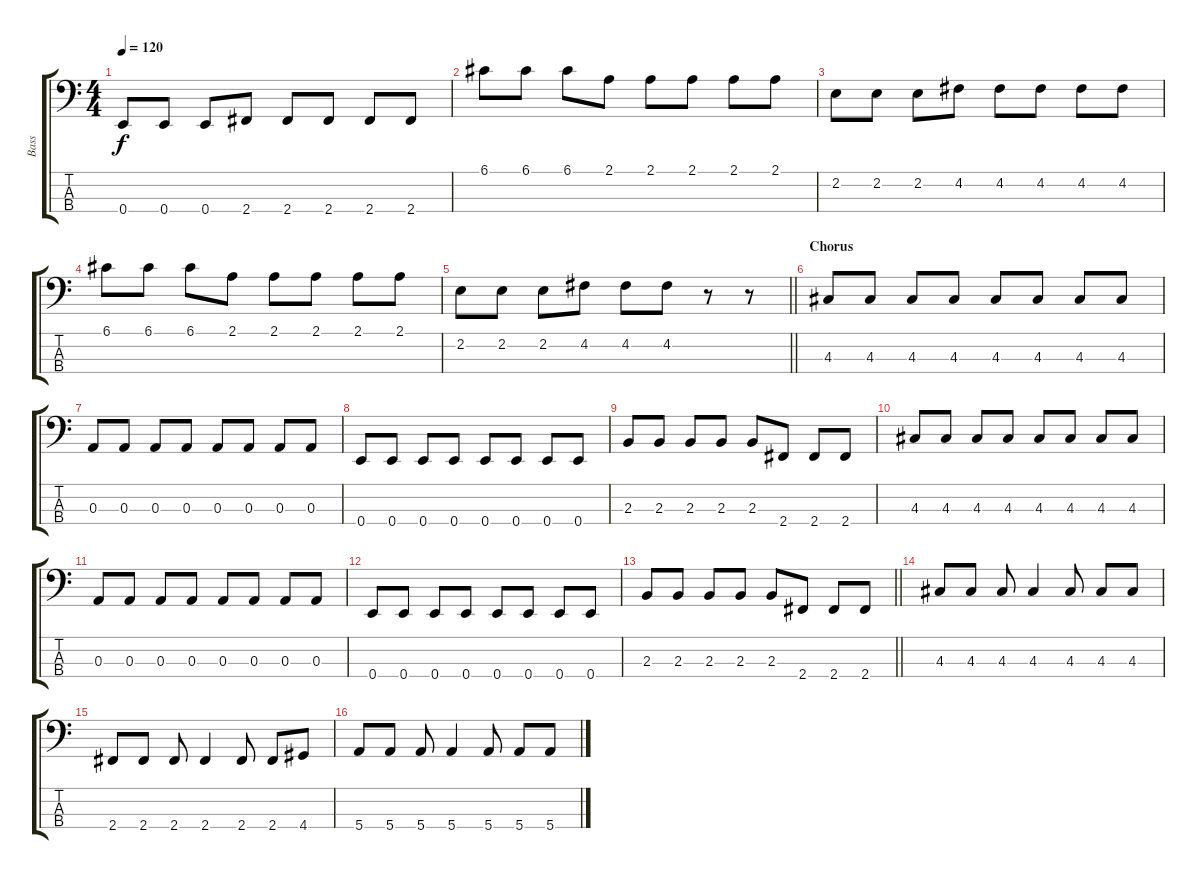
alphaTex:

\track ("Bass" "Bass") {instrument electricbassfinger}
\staff {score tabs}
\tuning (G2 D2 A1 E1) {hide}
\ts (4 4)
\tempo 120
\clef f4
\ks c
0.4.8{dy f} 0.4.8 0.4.8 2.4.8 2.4.8 2.4.8 2.4.8 2.4.8 |
6.1.8 6.1.8 6.1.8 2.1.8 2.1.8 2.1.8 2.1.8 2.1.8 |
2.2.8 2.2.8 2.2.8 4.2.8 4.2.8 4.2.8 4.2.8 4.2.8 |
6.1.8 6.1.8 6.1.8 2.1.8 2.1.8 2.1.8 2.1.8 2.1.8 |
\barLineRight lightlight
2.2.8 2.2.8 2.2.8 4.2.8 4.2.8 4.2.8 r.8 r.8 |
\section ("" "Chorus")
4.3.8 4.3.8 4.3.8 4.3.8 4.3.8 4.3.8 4.3.8 4.3.8 |
0.3.8 0.3.8 0.3.8 0.3.8 0.3.8 0.3.8 0.3.8 0.3.8 |
0.4.8 0.4.8 0.4.8 0.4.8 0.4.8 0.4.8 0.4.8 0.4.8 |
2.3.8 2.3.8 2.3.8 2.3.8 2.3.8 2.4.8 2.4.8 2.4.8 |
4.3.8 4.3.8 4.3.8 4.3.8 4.3.8 4.3.8 4.3.8 4.3.8 |
0.3.8 0.3.8 0.3.8 0.3.8 0.3.8 0.3.8 0.3.8 0.3.8 |
0.4.8 0.4.8 0.4.8 0.4.8 0.4.8 0.4.8 0.4.8 0.4.8 |
\barLineRight lightlight
2.3.8 2.3.8 2.3.8 2.3.8 2.3.8 2.4.8 2.4.8 2.4.8 |
\section ("" "")
4.3.8 4.3.8 4.3.8 4.3.4 4.3.8 4.3.8 4.3.8 |
2.4.8 2.4.8 2.4.8 2.4.4 2.4.8 2.4.8 4.4.8 |
5.4.8 5.4.8 5.4.8 5.4.4 5.4.8 5.4.8 5.4.8
